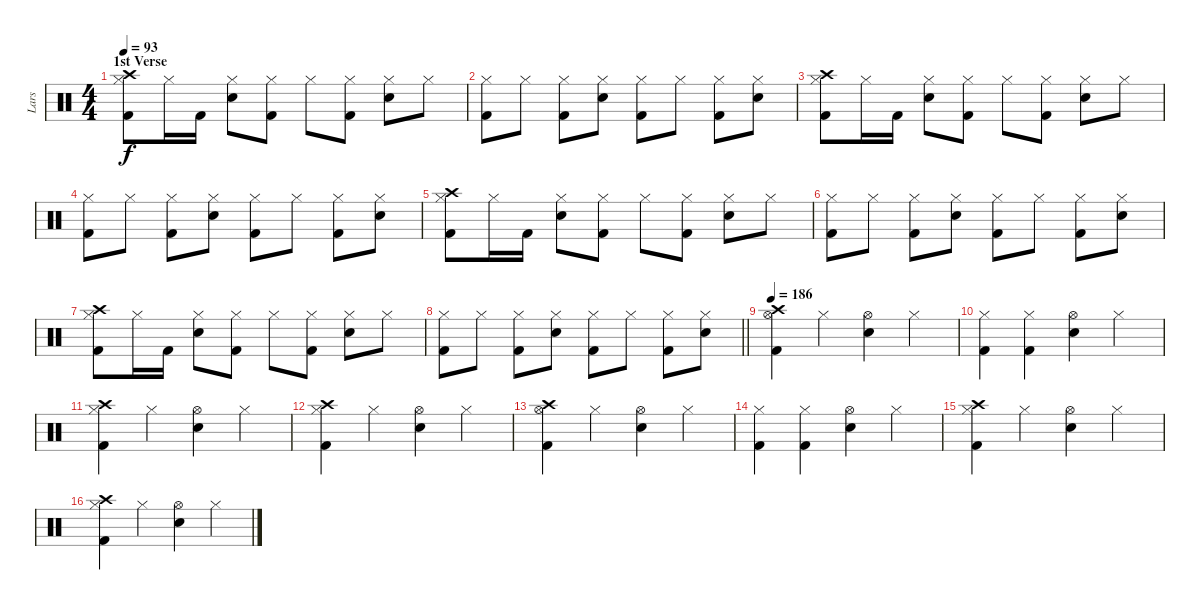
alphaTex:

\track ("Lars" "Lars") {instrument percussion}
\staff {score}
\articulation defaults
\ts (4 4)
\section ("" "1st Verse")
\tempo 93
\clef neutral
\ks c
("Crash high (hit)" "Hi-Hat (closed)" "Kick (hit) 2").8{dy f} "Hi-Hat (closed)".16 "Kick (hit) 2".16 ("Hi-Hat (closed)" "Electric Snare (hit)").8 ("Hi-Hat (closed)" "Kick (hit) 2").8 "Hi-Hat (closed)".8 ("Hi-Hat (closed)" "Kick (hit) 2").8 ("Hi-Hat (closed)" "Electric Snare (hit)").8 "Hi-Hat (closed)".8 |
("Hi-Hat (closed)" "Kick (hit) 2").8 "Hi-Hat (closed)".8 ("Hi-Hat (closed)" "Kick (hit) 2").8 ("Hi-Hat (closed)" "Electric Snare (hit)").8 ("Hi-Hat (closed)" "Kick (hit) 2").8 "Hi-Hat (closed)".8 ("Hi-Hat (closed)" "Kick (hit) 2").8 ("Hi-Hat (closed)" "Electric Snare (hit)").8 |
("Crash high (hit)" "Hi-Hat (closed)" "Kick (hit) 2").8 "Hi-Hat (closed)".16 "Kick (hit) 2".16 ("Hi-Hat (closed)" "Electric Snare (hit)").8 ("Hi-Hat (closed)" "Kick (hit) 2").8 "Hi-Hat (closed)".8 ("Hi-Hat (closed)" "Kick (hit) 2").8 ("Hi-Hat (closed)" "Electric Snare (hit)").8 "Hi-Hat (closed)".8 |
("Hi-Hat (closed)" "Kick (hit) 2").8 "Hi-Hat (closed)".8 ("Hi-Hat (closed)" "Kick (hit) 2").8 ("Hi-Hat (closed)" "Electric Snare (hit)").8 ("Hi-Hat (closed)" "Kick (hit) 2").8 "Hi-Hat (closed)".8 ("Hi-Hat (closed)" "Kick (hit) 2").8 ("Hi-Hat (closed)" "Electric Snare (hit)").8 |
("Crash high (hit)" "Hi-Hat (closed)" "Kick (hit) 2").8 "Hi-Hat (closed)".16 "Kick (hit) 2".16 ("Hi-Hat (closed)" "Electric Snare (hit)").8 ("Hi-Hat (closed)" "Kick (hit) 2").8 "Hi-Hat (closed)".8 ("Hi-Hat (closed)" "Kick (hit) 2").8 ("Hi-Hat (closed)" "Electric Snare (hit)").8 "Hi-Hat (closed)".8 |
("Hi-Hat (closed)" "Kick (hit) 2").8 "Hi-Hat (closed)".8 ("Hi-Hat (closed)" "Kick (hit) 2").8 ("Hi-Hat (closed)" "Electric Snare (hit)").8 ("Hi-Hat (closed)" "Kick (hit) 2").8 "Hi-Hat (closed)".8 ("Hi-Hat (closed)" "Kick (hit) 2").8 ("Hi-Hat (closed)" "Electric Snare (hit)").8 |
("Crash high (hit)" "Hi-Hat (closed)" "Kick (hit) 2").8 "Hi-Hat (closed)".16 "Kick (hit) 2".16 ("Hi-Hat (closed)" "Electric Snare (hit)").8 ("Hi-Hat (closed)" "Kick (hit) 2").8 "Hi-Hat (closed)".8 ("Hi-Hat (closed)" "Kick (hit) 2").8 ("Hi-Hat (closed)" "Electric Snare (hit)").8 "Hi-Hat (closed)".8 |
\barLineRight lightlight
("Hi-Hat (closed)" "Kick (hit) 2").8 "Hi-Hat (closed)".8 ("Hi-Hat (closed)" "Kick (hit) 2").8 ("Hi-Hat (closed)" "Electric Snare (hit)").8 ("Hi-Hat (closed)" "Kick (hit) 2").8 "Hi-Hat (closed)".8 ("Hi-Hat (closed)" "Kick (hit) 2").8 ("Hi-Hat (closed)" "Electric Snare (hit)").8 |
\tempo 186
("Crash high (hit)" "Hi-Hat (open)" "Kick (hit) 2").4 "Hi-Hat (closed)".4 ("Hi-Hat (open)" "Electric Snare (hit)").4 "Hi-Hat (closed)".4 |
("Hi-Hat (closed)" "Kick (hit) 2").4 ("Hi-Hat (closed)" "Kick (hit) 2").4 ("Hi-Hat (open)" "Electric Snare (hit)").4 "Hi-Hat (closed)".4 |
("Crash high (hit)" "Hi-Hat (closed)" "Kick (hit) 2").4 "Hi-Hat (closed)".4 ("Hi-Hat (open)" "Electric Snare (hit)").4 "Hi-Hat (closed)".4 |
("Crash high (hit)" "Hi-Hat (closed)" "Kick (hit) 2").4 "Hi-Hat (closed)".4 ("Hi-Hat (open)" "Electric Snare (hit)").4 "Hi-Hat (closed)".4 |
("Crash high (hit)" "Hi-Hat (open)" "Kick (hit) 2").4 "Hi-Hat (closed)".4 ("Hi-Hat (open)" "Electric Snare (hit)").4 "Hi-Hat (closed)".4 |
("Hi-Hat (closed)" "Kick (hit) 2").4 ("Hi-Hat (closed)" "Kick (hit) 2").4 ("Hi-Hat (open)" "Electric Snare (hit)").4 "Hi-Hat (closed)".4 |
("Crash high (hit)" "Hi-Hat (closed)" "Kick (hit) 2").4 "Hi-Hat (closed)".4 ("Hi-Hat (open)" "Electric Snare (hit)").4 "Hi-Hat (closed)".4 |
("Crash high (hit)" "Hi-Hat (closed)" "Kick (hit) 2").4 "Hi-Hat (closed)".4 ("Hi-Hat (open)" "Electric Snare (hit)").4 "Hi-Hat (closed)".4
